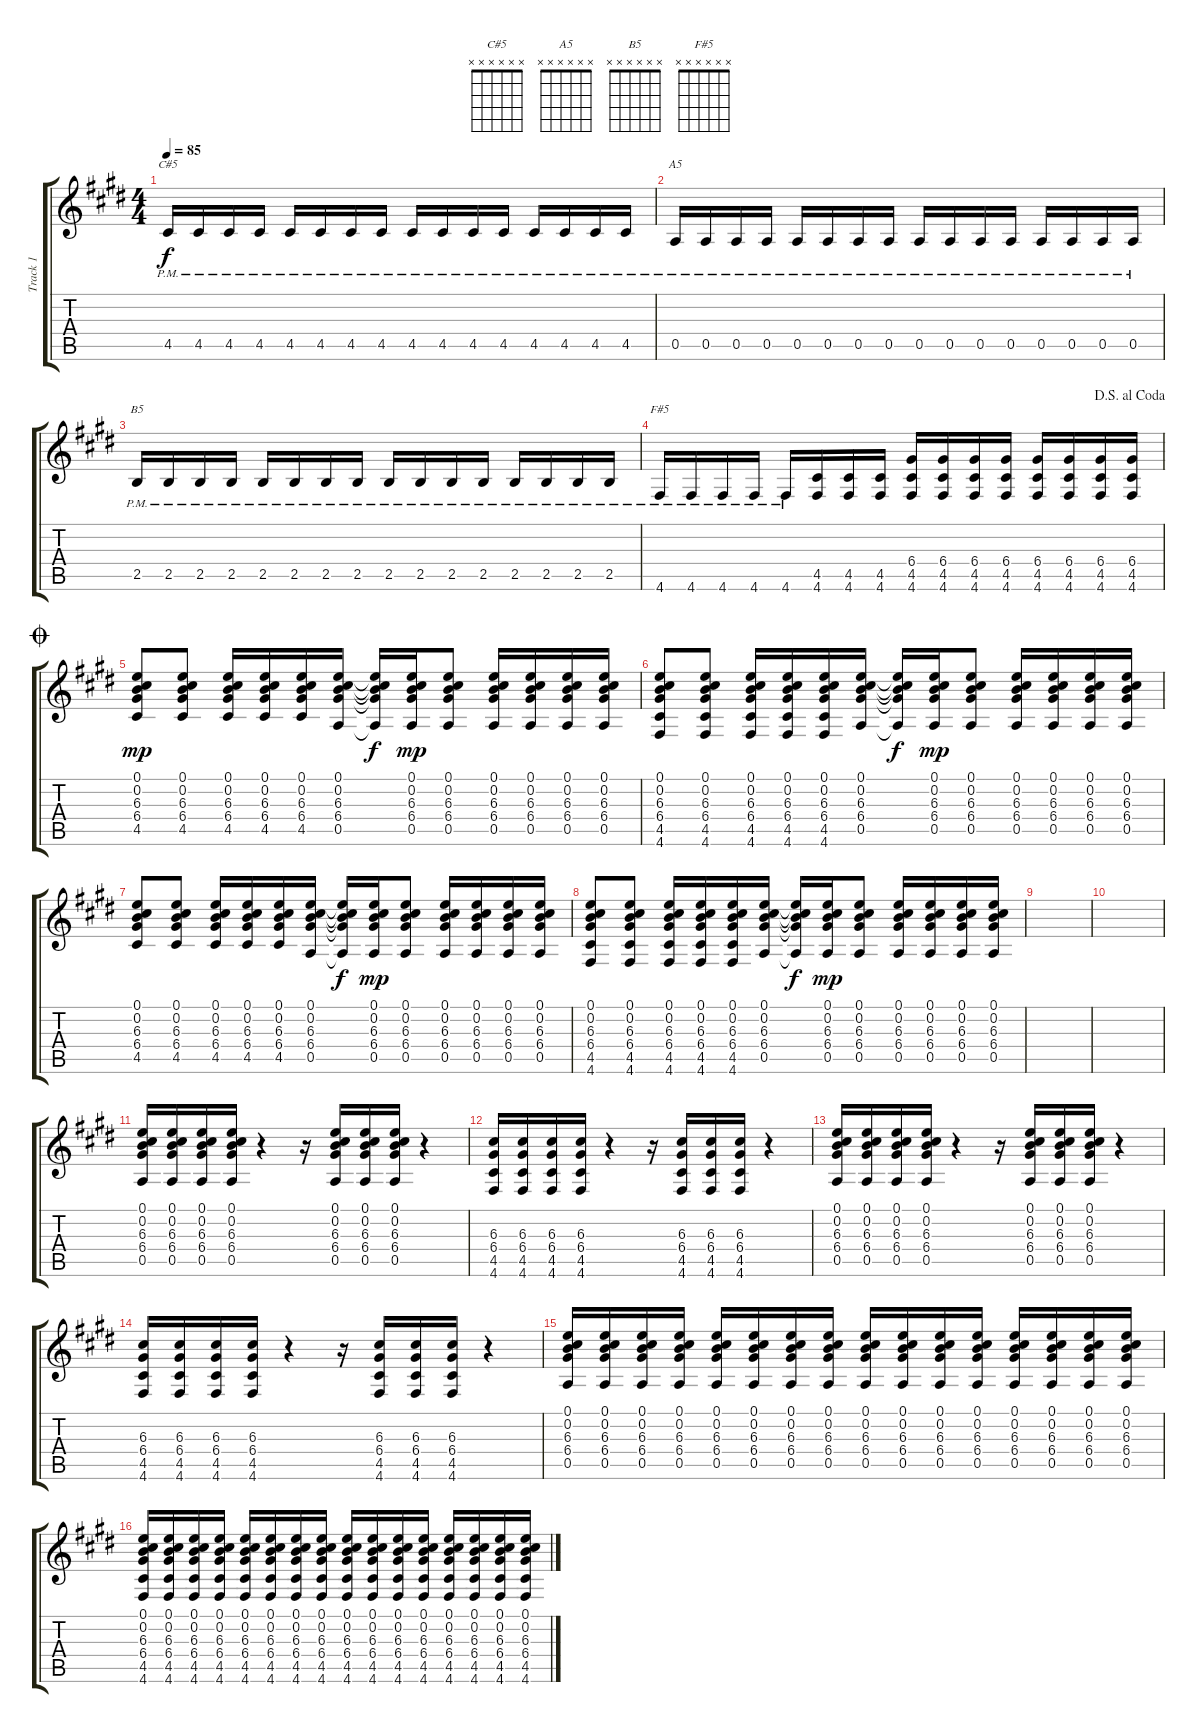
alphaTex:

\track ("Track 1" "Track 1") {instrument distortionguitar}
\staff {score tabs}
\tuning (E4 B3 G3 D3 A2 D2) {hide}
\chord ("C#5" x x x x x x)
\chord ("A5" x x x x x x)
\chord ("B5" x x x x x x)
\chord ("F#5" x x x x x x)
\ts (4 4)
\tempo 85
\clef g2
\ks e
4.5{pm}.16{ch "C#5" dy f} 4.5{pm}.16 4.5{pm}.16 4.5{pm}.16 4.5{pm}.16 4.5{pm}.16 4.5{pm}.16 4.5{pm}.16 4.5{pm}.16 4.5{pm}.16 4.5{pm}.16 4.5{pm}.16 4.5{pm}.16 4.5{pm}.16 4.5{pm}.16 4.5{pm}.16 |
0.5{pm}.16{ch "A5"} 0.5{pm}.16 0.5{pm}.16 0.5{pm}.16 0.5{pm}.16 0.5{pm}.16 0.5{pm}.16 0.5{pm}.16 0.5{pm}.16 0.5{pm}.16 0.5{pm}.16 0.5{pm}.16 0.5{pm}.16 0.5{pm}.16 0.5{pm}.16 0.5{pm}.16 |
2.5{pm}.16{ch "B5"} 2.5{pm}.16 2.5{pm}.16 2.5{pm}.16 2.5{pm}.16 2.5{pm}.16 2.5{pm}.16 2.5{pm}.16 2.5{pm}.16 2.5{pm}.16 2.5{pm}.16 2.5{pm}.16 2.5{pm}.16 2.5{pm}.16 2.5{pm}.16 2.5{pm}.16 |
\jump dalsegnoalcoda
4.6{pm}.16{ch "F#5"} 4.6{pm}.16 4.6{pm}.16 4.6{pm}.16 4.6{pm}.16 (4.5 4.6).16 (4.5 4.6).16 (4.5 4.6).16 (6.4 4.5 4.6).16 (6.4 4.5 4.6).16 (6.4 4.5 4.6).16 (6.4 4.5 4.6).16 (6.4 4.5 4.6).16 (6.4 4.5 4.6).16 (6.4 4.5 4.6).16 (6.4 4.5 4.6).16 |
\jump coda
(0.1 0.2 6.3 6.4 4.5).8{dy mp} (0.1 0.2 6.3 6.4 4.5).8 (0.1 0.2 6.3 6.4 4.5).16 (0.1 0.2 6.3 6.4 4.5).16 (0.1 0.2 6.3 6.4 4.5).16 (0.1 0.2 6.3 6.4 0.5).16 (0.1{t} 0.2{t} 6.3{t} 6.4{t} 0.5{t}).16{dy f} (0.1 0.2 6.3 6.4 0.5).16{dy mp} (0.1 0.2 6.3 6.4 0.5).8 (0.1 0.2 6.3 6.4 0.5).16 (0.1 0.2 6.3 6.4 0.5).16 (0.1 0.2 6.3 6.4 0.5).16 (0.1 0.2 6.3 6.4 0.5).16 |
(0.1 0.2 6.3 6.4 4.5 4.6).8 (0.1 0.2 6.3 6.4 4.5 4.6).8 (0.1 0.2 6.3 6.4 4.5 4.6).16 (0.1 0.2 6.3 6.4 4.5 4.6).16 (0.1 0.2 6.3 6.4 4.5 4.6).16 (0.1 0.2 6.3 6.4 0.5).16 (0.1{t} 0.2{t} 6.3{t} 6.4{t} 0.5{t}).16{dy f} (0.1 0.2 6.3 6.4 0.5).16{dy mp} (0.1 0.2 6.3 6.4 0.5).8 (0.1 0.2 6.3 6.4 0.5).16 (0.1 0.2 6.3 6.4 0.5).16 (0.1 0.2 6.3 6.4 0.5).16 (0.1 0.2 6.3 6.4 0.5).16 |
(0.1 0.2 6.3 6.4 4.5).8 (0.1 0.2 6.3 6.4 4.5).8 (0.1 0.2 6.3 6.4 4.5).16 (0.1 0.2 6.3 6.4 4.5).16 (0.1 0.2 6.3 6.4 4.5).16 (0.1 0.2 6.3 6.4 0.5).16 (0.1{t} 0.2{t} 6.3{t} 6.4{t} 0.5{t}).16{dy f} (0.1 0.2 6.3 6.4 0.5).16{dy mp} (0.1 0.2 6.3 6.4 0.5).8 (0.1 0.2 6.3 6.4 0.5).16 (0.1 0.2 6.3 6.4 0.5).16 (0.1 0.2 6.3 6.4 0.5).16 (0.1 0.2 6.3 6.4 0.5).16 |
(0.1 0.2 6.3 6.4 4.5 4.6).8 (0.1 0.2 6.3 6.4 4.5 4.6).8 (0.1 0.2 6.3 6.4 4.5 4.6).16 (0.1 0.2 6.3 6.4 4.5 4.6).16 (0.1 0.2 6.3 6.4 4.5 4.6).16 (0.1 0.2 6.3 6.4 0.5).16 (0.1{t} 0.2{t} 6.3{t} 6.4{t} 0.5{t}).16{dy f} (0.1 0.2 6.3 6.4 0.5).16{dy mp} (0.1 0.2 6.3 6.4 0.5).8 (0.1 0.2 6.3 6.4 0.5).16 (0.1 0.2 6.3 6.4 0.5).16 (0.1 0.2 6.3 6.4 0.5).16 (0.1 0.2 6.3 6.4 0.5).16 |
|
|
(0.1 0.2 6.3 6.4 0.5).16 (0.1 0.2 6.3 6.4 0.5).16 (0.1 0.2 6.3 6.4 0.5).16 (0.1 0.2 6.3 6.4 0.5).16 r.4 r.16 (0.1 0.2 6.3 6.4 0.5).16 (0.1 0.2 6.3 6.4 0.5).16 (0.1 0.2 6.3 6.4 0.5).16 r.4 |
(6.3 6.4 4.5 4.6).16 (6.3 6.4 4.5 4.6).16 (6.3 6.4 4.5 4.6).16 (6.3 6.4 4.5 4.6).16 r.4 r.16 (6.3 6.4 4.5 4.6).16 (6.3 6.4 4.5 4.6).16 (6.3 6.4 4.5 4.6).16 r.4 |
(0.1 0.2 6.3 6.4 0.5).16 (0.1 0.2 6.3 6.4 0.5).16 (0.1 0.2 6.3 6.4 0.5).16 (0.1 0.2 6.3 6.4 0.5).16 r.4 r.16 (0.1 0.2 6.3 6.4 0.5).16 (0.1 0.2 6.3 6.4 0.5).16 (0.1 0.2 6.3 6.4 0.5).16 r.4 |
(6.3 6.4 4.5 4.6).16 (6.3 6.4 4.5 4.6).16 (6.3 6.4 4.5 4.6).16 (6.3 6.4 4.5 4.6).16 r.4 r.16 (6.3 6.4 4.5 4.6).16 (6.3 6.4 4.5 4.6).16 (6.3 6.4 4.5 4.6).16 r.4 |
(0.1 0.2 6.3 6.4 0.5).16 (0.1 0.2 6.3 6.4 0.5).16 (0.1 0.2 6.3 6.4 0.5).16 (0.1 0.2 6.3 6.4 0.5).16 (0.1 0.2 6.3 6.4 0.5).16 (0.1 0.2 6.3 6.4 0.5).16 (0.1 0.2 6.3 6.4 0.5).16 (0.1 0.2 6.3 6.4 0.5).16 (0.1 0.2 6.3 6.4 0.5).16 (0.1 0.2 6.3 6.4 0.5).16 (0.1 0.2 6.3 6.4 0.5).16 (0.1 0.2 6.3 6.4 0.5).16 (0.1 0.2 6.3 6.4 0.5).16 (0.1 0.2 6.3 6.4 0.5).16 (0.1 0.2 6.3 6.4 0.5).16 (0.1 0.2 6.3 6.4 0.5).16 |
(0.1 0.2 6.3 6.4 4.5 4.6).16 (0.1 0.2 6.3 6.4 4.5 4.6).16 (0.1 0.2 6.3 6.4 4.5 4.6).16 (0.1 0.2 6.3 6.4 4.5 4.6).16 (0.1 0.2 6.3 6.4 4.5 4.6).16 (0.1 0.2 6.3 6.4 4.5 4.6).16 (0.1 0.2 6.3 6.4 4.5 4.6).16 (0.1 0.2 6.3 6.4 4.5 4.6).16 (0.1 0.2 6.3 6.4 4.5 4.6).16 (0.1 0.2 6.3 6.4 4.5 4.6).16 (0.1 0.2 6.3 6.4 4.5 4.6).16 (0.1 0.2 6.3 6.4 4.5 4.6).16 (0.1 0.2 6.3 6.4 4.5 4.6).16 (0.1 0.2 6.3 6.4 4.5 4.6).16 (0.1 0.2 6.3 6.4 4.5 4.6).16 (0.1 0.2 6.3 6.4 4.5 4.6).16
